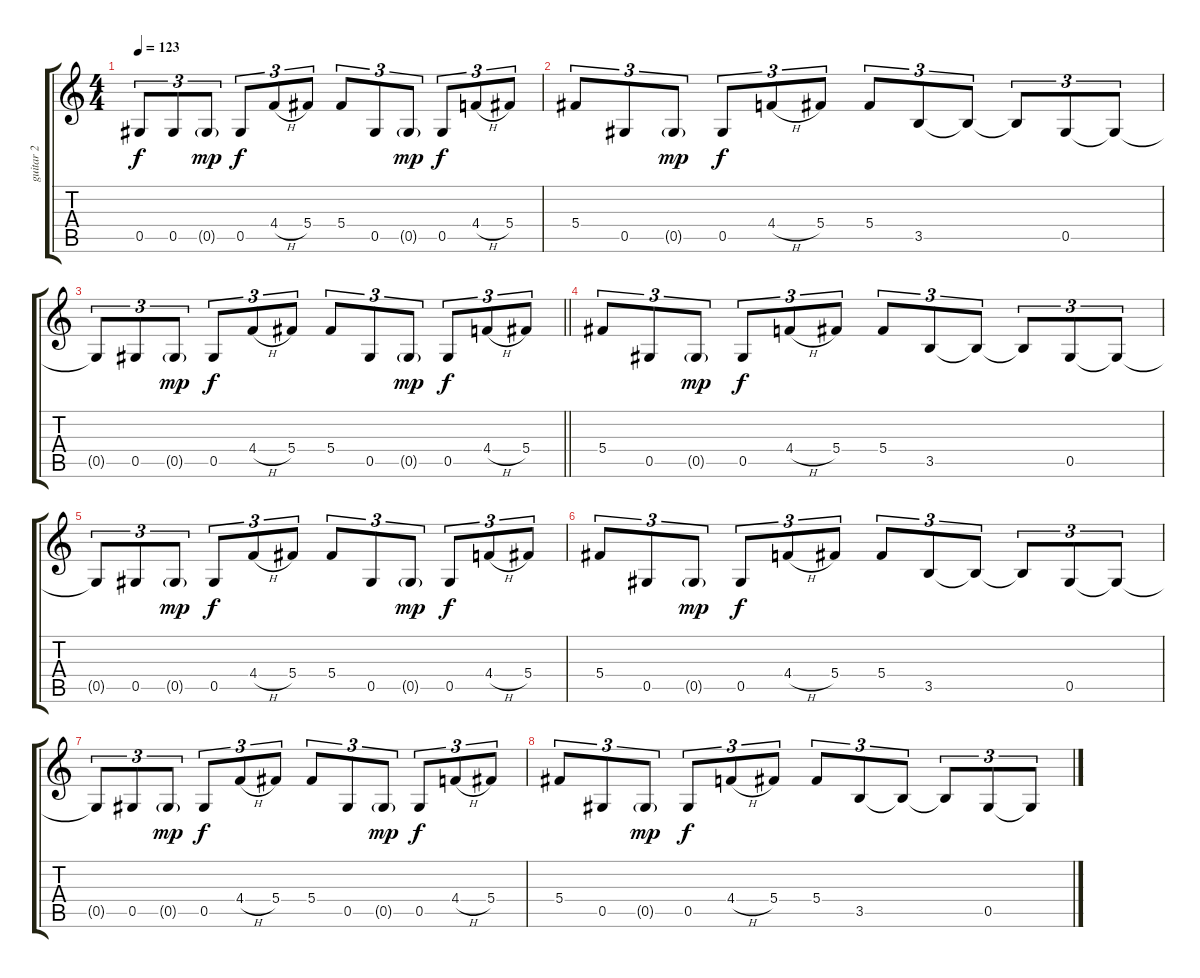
\track ("guitar 2" "guitar 2") {instrument overdrivenguitar}
\staff {score tabs}
\tuning (Eb4 Bb3 Gb3 Db3 Ab2 Eb2) {hide}
\ts (4 4)
\tempo 123
\clef g2
\ks c
0.5{t}.8{tu (3 2) dy f} 0.5.8{tu (3 2)} 0.5{g}.8{tu (3 2) dy mp} 0.5.8{tu (3 2) dy f} 4.4{h}.8{tu (3 2)} 5.4.8{tu (3 2)} 5.4.8{tu (3 2)} 0.5.8{tu (3 2)} 0.5{g}.8{tu (3 2) dy mp} 0.5.8{tu (3 2) dy f} 4.4{h}.8{tu (3 2)} 5.4.8{tu (3 2)} |
5.4.8{tu (3 2)} 0.5.8{tu (3 2)} 0.5{g}.8{tu (3 2) dy mp} 0.5.8{tu (3 2) dy f} 4.4{h}.8{tu (3 2)} 5.4.8{tu (3 2)} 5.4.8{tu (3 2)} 3.5.8{tu (3 2)} 3.5{t}.8{tu (3 2)} 3.5{t}.8{tu (3 2)} 0.5.8{tu (3 2)} 0.5{t}.8{tu (3 2)} |
\barLineRight lightlight
0.5{t}.8{tu (3 2)} 0.5.8{tu (3 2)} 0.5{g}.8{tu (3 2) dy mp} 0.5.8{tu (3 2) dy f} 4.4{h}.8{tu (3 2)} 5.4.8{tu (3 2)} 5.4.8{tu (3 2)} 0.5.8{tu (3 2)} 0.5{g}.8{tu (3 2) dy mp} 0.5.8{tu (3 2) dy f} 4.4{h}.8{tu (3 2)} 5.4.8{tu (3 2)} |
5.4.8{tu (3 2)} 0.5.8{tu (3 2)} 0.5{g}.8{tu (3 2) dy mp} 0.5.8{tu (3 2) dy f} 4.4{h}.8{tu (3 2)} 5.4.8{tu (3 2)} 5.4.8{tu (3 2)} 3.5.8{tu (3 2)} 3.5{t}.8{tu (3 2)} 3.5{t}.8{tu (3 2)} 0.5.8{tu (3 2)} 0.5{t}.8{tu (3 2)} |
0.5{t}.8{tu (3 2)} 0.5.8{tu (3 2)} 0.5{g}.8{tu (3 2) dy mp} 0.5.8{tu (3 2) dy f} 4.4{h}.8{tu (3 2)} 5.4.8{tu (3 2)} 5.4.8{tu (3 2)} 0.5.8{tu (3 2)} 0.5{g}.8{tu (3 2) dy mp} 0.5.8{tu (3 2) dy f} 4.4{h}.8{tu (3 2)} 5.4.8{tu (3 2)} |
5.4.8{tu (3 2)} 0.5.8{tu (3 2)} 0.5{g}.8{tu (3 2) dy mp} 0.5.8{tu (3 2) dy f} 4.4{h}.8{tu (3 2)} 5.4.8{tu (3 2)} 5.4.8{tu (3 2)} 3.5.8{tu (3 2)} 3.5{t}.8{tu (3 2)} 3.5{t}.8{tu (3 2)} 0.5.8{tu (3 2)} 0.5{t}.8{tu (3 2)} |
0.5{t}.8{tu (3 2)} 0.5.8{tu (3 2)} 0.5{g}.8{tu (3 2) dy mp} 0.5.8{tu (3 2) dy f} 4.4{h}.8{tu (3 2)} 5.4.8{tu (3 2)} 5.4.8{tu (3 2)} 0.5.8{tu (3 2)} 0.5{g}.8{tu (3 2) dy mp} 0.5.8{tu (3 2) dy f} 4.4{h}.8{tu (3 2)} 5.4.8{tu (3 2)} |
5.4.8{tu (3 2)} 0.5.8{tu (3 2)} 0.5{g}.8{tu (3 2) dy mp} 0.5.8{tu (3 2) dy f} 4.4{h}.8{tu (3 2)} 5.4.8{tu (3 2)} 5.4.8{tu (3 2)} 3.5.8{tu (3 2)} 3.5{t}.8{tu (3 2)} 3.5{t}.8{tu (3 2)} 0.5.8{tu (3 2)} 0.5{t}.8{tu (3 2)}
